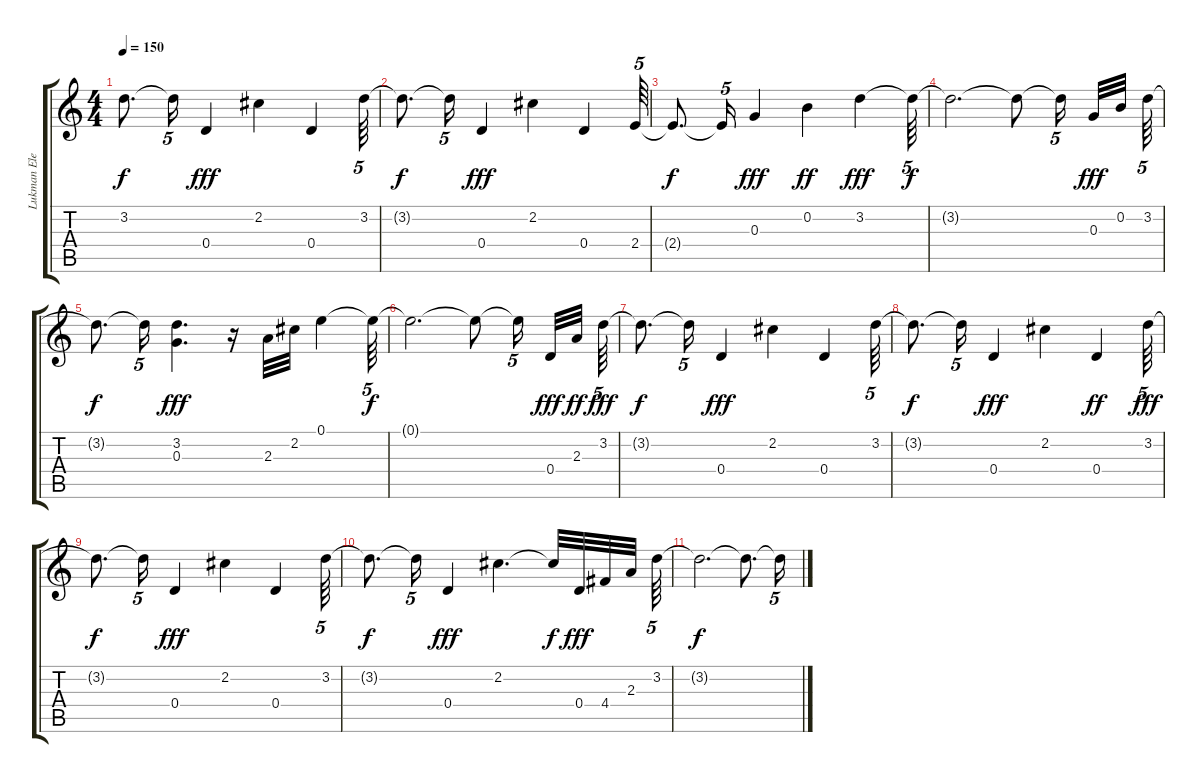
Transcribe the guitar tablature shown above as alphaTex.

\track ("Lukman Elektrik" "Lukman Ele") {instrument electricguitarclean}
\staff {score tabs}
\tuning (E4 B3 G3 D3 A2 E2) {hide}
\ts (4 4)
\tempo 150
\clef g2
\ks c
3.2{t}.8{d dy f} 3.2{t}.16{tu (5 4)} 0.4.4{dy fff} 2.2.4 0.4.4 3.2.64{tu (5 4)} |
3.2{t}.8{d dy f} 3.2{t}.16{tu (5 4)} 0.4.4{dy fff} 2.2.4 0.4.4 2.4.64{tu (5 4)} |
2.4{t}.8{d dy f} 2.4{t}.16{tu (5 4)} 0.3.4{dy fff} 0.2.4{dy ff} 3.2.4{dy fff} 3.2{t}.64{tu (5 4) dy f} |
3.2{t}.2{d} 3.2{t}.8 3.2{t}.16{tu (5 4) beam splitsecondary} 0.3.32{dy fff} 0.2.32{beam splitsecondary} 3.2.64{tu (5 4)} |
3.2{t}.8{d dy f} 3.2{t}.16{tu (5 4)} (3.2 0.3).4{d dy fff} r.16 2.3.32 2.2.32 0.1.4 0.1{t}.64{tu (5 4) dy f} |
0.1{t}.2{d} 0.1{t}.8 0.1{t}.16{tu (5 4) beam splitsecondary} 0.4.32{dy fff} 2.3.32{dy ff beam splitsecondary} 3.2.64{tu (5 4) dy fff} |
3.2{t}.8{d dy f} 3.2{t}.16{tu (5 4)} 0.4.4{dy fff} 2.2.4 0.4.4 3.2.64{tu (5 4)} |
3.2{t}.8{d dy f} 3.2{t}.16{tu (5 4)} 0.4.4{dy fff} 2.2.4 0.4.4{dy ff} 3.2.64{tu (5 4) dy fff} |
3.2{t}.8{d dy f} 3.2{t}.16{tu (5 4)} 0.4.4{dy fff} 2.2.4 0.4.4 3.2.64{tu (5 4)} |
3.2{t}.8{d dy f} 3.2{t}.16{tu (5 4)} 0.4.4{dy fff} 2.2.4{d} 2.2{t}.32{dy f} 0.4.32{dy fff} 4.4.32 2.3.32{beam splitsecondary} 3.2.64{tu (5 4)} |
3.2{t}.2{d dy f} 3.2{t}.8{d} 3.2{t}.16{tu (5 4)}
